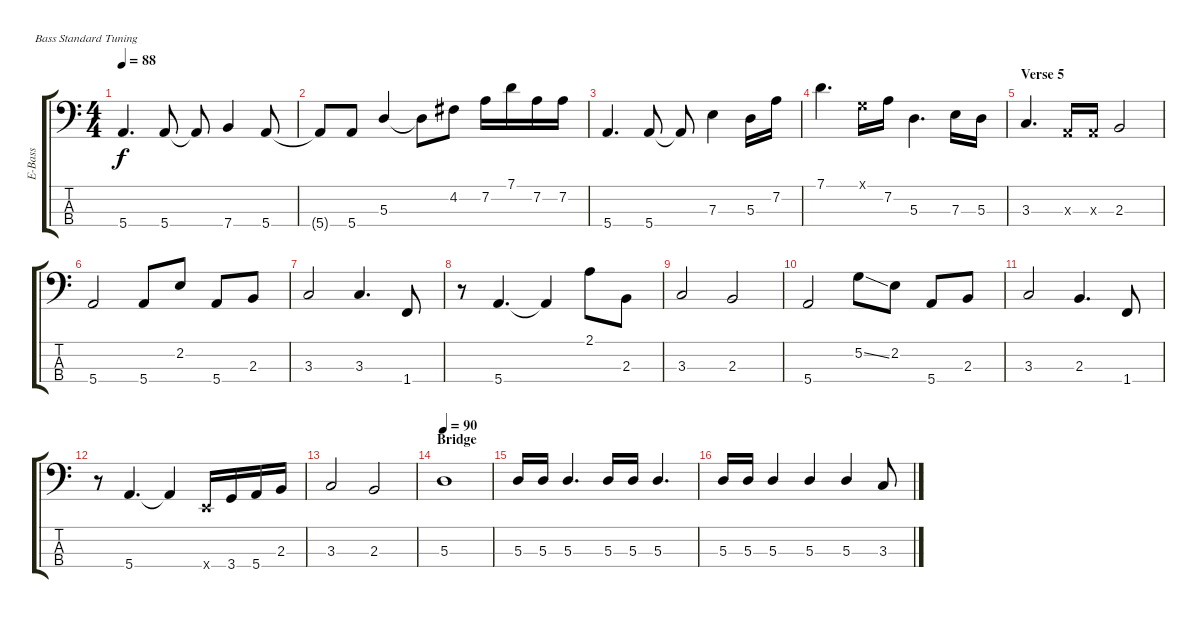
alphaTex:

\defaultSystemsLayout 4
\bracketExtendMode groupsimilarinstruments
\otherSystemsTrackNameOrientation horizontal
\track ("Electric Bass (Jones)" "E-Bass") {instrument electricbassfinger}
\staff {score tabs}
\tuning (G2 D2 A1 E1)
\ts (4 4)
\tempo 88
\clef f4
\ks c
5.4.4{d dy f beam Up} 5.4.8{beam Up} 5.4{t}.8{beam Up} 7.4.4{beam Up} 5.4.8{beam Up} |
5.4{t}.8{beam Up} 5.4.8{beam Up} 5.3.4{beam Up} 5.3{t}.8{beam Down} 4.2{acc #}.8{beam Down} 7.2.16{beam Down} 7.1.16{beam Down} 7.2.16{beam Down} 7.2.16{beam Down} |
5.4.4{d beam Up} 5.4.8{beam Up} 5.4{t}.8{beam Up} 7.3.4{beam Down} 5.3.16{beam Down} 7.2.16{beam Down} |
7.1.4{d beam Down} 0.1{x}.16{beam Down} 7.2.16{beam Down} 5.3.4{d beam Down} 7.3.16{beam Down} 5.3.16{beam Down} |
\section ("" "Verse 5")
3.3.4{d beam Up} 0.3{x}.16{beam Up} 0.3{x}.16{beam Up} 2.3.2{beam Up} |
5.4.2{beam Up} 5.4.8{beam Up} 2.2.8{beam Up} 5.4.8{beam Up} 2.3.8{beam Up} |
3.3.2{beam Up} 3.3.4{d beam Up} 1.4.8{beam Up} |
r.8{beam Down} 5.4.4{d beam Up} 5.4{t}.4{beam Up} 2.1.8{beam Down} 2.3.8{beam Down} |
3.3.2{beam Up} 2.3.2{beam Up} |
5.4.2{beam Up} 5.2{ss}.8{beam Down} 2.2.8{beam Down} 5.4.8{beam Up} 2.3.8{beam Up} |
3.3.2{beam Up} 2.3.4{d beam Up} 1.4.8{beam Up} |
r.8{beam Down} 5.4.4{d beam Up} 5.4{t}.4{beam Up} 0.4{x}.16{beam Up} 3.4.16{beam Up} 5.4.16{beam Up} 2.3.16{beam Up} |
3.3.2{beam Up} 2.3.2{beam Up} |
\section ("" "Bridge")
\tempo 90
5.3.1{beam Down} |
5.3.16{beam Up} 5.3.16{beam Up} 5.3.4{d beam Up} 5.3.16{beam Up} 5.3.16{beam Up} 5.3.4{d beam Up} |
5.3.16{beam Up} 5.3.16{beam Up} 5.3.4{beam Up} 5.3.4{beam Up} 5.3.4{beam Up} 3.3.8{beam Up}
